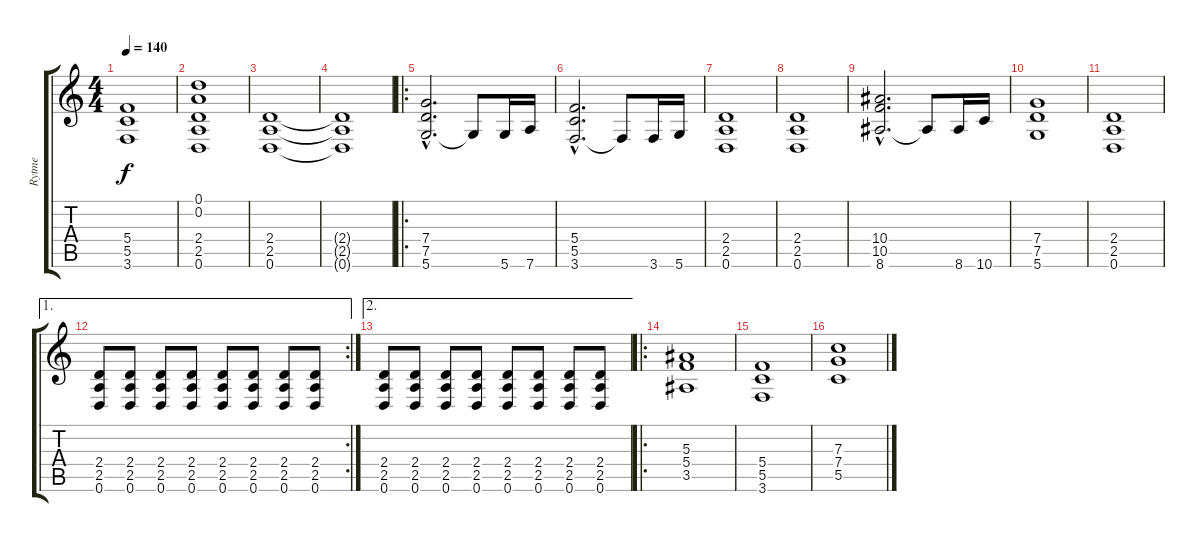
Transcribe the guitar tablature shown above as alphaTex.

\track ("Rytme" "Rytme") {instrument distortionguitar}
\staff {score tabs}
\tuning (D4 A3 F3 C3 G2 D2) {hide}
\ts (4 4)
\tempo 140
\clef g2
\ks c
(5.4 5.5 3.6).1{dy f} |
(0.1 0.2 2.4 2.5 0.6).1 |
(2.4 2.5 0.6).1 |
(2.4{t} 2.5{t} 0.6{t}).1 |
\ro
(7.4{hac} 7.5{hac} 5.6{hac}).2{d} 5.6{t}.8 5.6.16 7.6.16 |
(5.4{hac} 5.5{hac} 3.6{hac}).2{d} 3.6{t}.8 3.6.16 5.6.16 |
(2.4 2.5 0.6).1 |
(2.4 2.5 0.6).1 |
(10.4{hac} 10.5{hac} 8.6{hac}).2{d} 8.6{t}.8 8.6.16 10.6.16 |
(7.4 7.5 5.6).1 |
(2.4 2.5 0.6).1 |
\ae 1
\rc 2
(2.4 2.5 0.6).8 (2.4 2.5 0.6).8 (2.4 2.5 0.6).8 (2.4 2.5 0.6).8 (2.4 2.5 0.6).8 (2.4 2.5 0.6).8 (2.4 2.5 0.6).8 (2.4 2.5 0.6).8 |
\ae 2
(2.4 2.5 0.6).8 (2.4 2.5 0.6).8 (2.4 2.5 0.6).8 (2.4 2.5 0.6).8 (2.4 2.5 0.6).8 (2.4 2.5 0.6).8 (2.4 2.5 0.6).8 (2.4 2.5 0.6).8 |
\ro
(5.3 5.4 3.5).1 |
(5.4 5.5 3.6).1 |
(7.3 7.4 5.5).1
